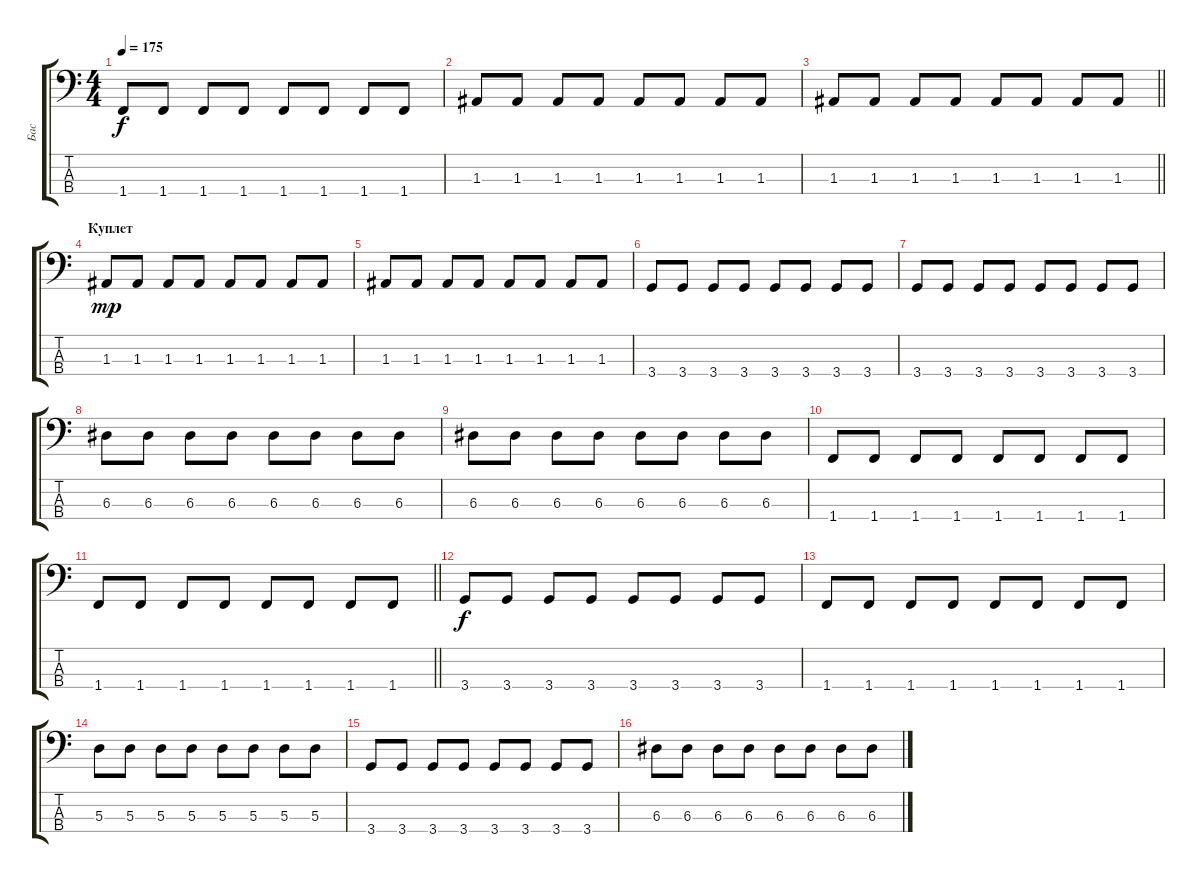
\track ("Бас" "Бас") {instrument electricbassfinger}
\staff {score tabs}
\tuning (G2 D2 A1 E1) {hide}
\ts (4 4)
\tempo 175
\clef f4
\ks c
1.4.8{dy f} 1.4.8 1.4.8 1.4.8 1.4.8 1.4.8 1.4.8 1.4.8 |
1.3.8 1.3.8 1.3.8 1.3.8 1.3.8 1.3.8 1.3.8 1.3.8 |
\barLineRight lightlight
1.3.8 1.3.8 1.3.8 1.3.8 1.3.8 1.3.8 1.3.8 1.3.8 |
\section ("" "Куплет")
1.3.8{dy mp} 1.3.8 1.3.8 1.3.8 1.3.8 1.3.8 1.3.8 1.3.8 |
1.3.8 1.3.8 1.3.8 1.3.8 1.3.8 1.3.8 1.3.8 1.3.8 |
3.4.8 3.4.8 3.4.8 3.4.8 3.4.8 3.4.8 3.4.8 3.4.8 |
3.4.8 3.4.8 3.4.8 3.4.8 3.4.8 3.4.8 3.4.8 3.4.8 |
6.3.8 6.3.8 6.3.8 6.3.8 6.3.8 6.3.8 6.3.8 6.3.8 |
6.3.8 6.3.8 6.3.8 6.3.8 6.3.8 6.3.8 6.3.8 6.3.8 |
1.4.8 1.4.8 1.4.8 1.4.8 1.4.8 1.4.8 1.4.8 1.4.8 |
\barLineRight lightlight
1.4.8 1.4.8 1.4.8 1.4.8 1.4.8 1.4.8 1.4.8 1.4.8 |
\section ("" " ")
3.4.8{dy f} 3.4.8 3.4.8 3.4.8 3.4.8 3.4.8 3.4.8 3.4.8 |
1.4.8 1.4.8 1.4.8 1.4.8 1.4.8 1.4.8 1.4.8 1.4.8 |
5.3.8 5.3.8 5.3.8 5.3.8 5.3.8 5.3.8 5.3.8 5.3.8 |
3.4.8 3.4.8 3.4.8 3.4.8 3.4.8 3.4.8 3.4.8 3.4.8 |
6.3.8 6.3.8 6.3.8 6.3.8 6.3.8 6.3.8 6.3.8 6.3.8
